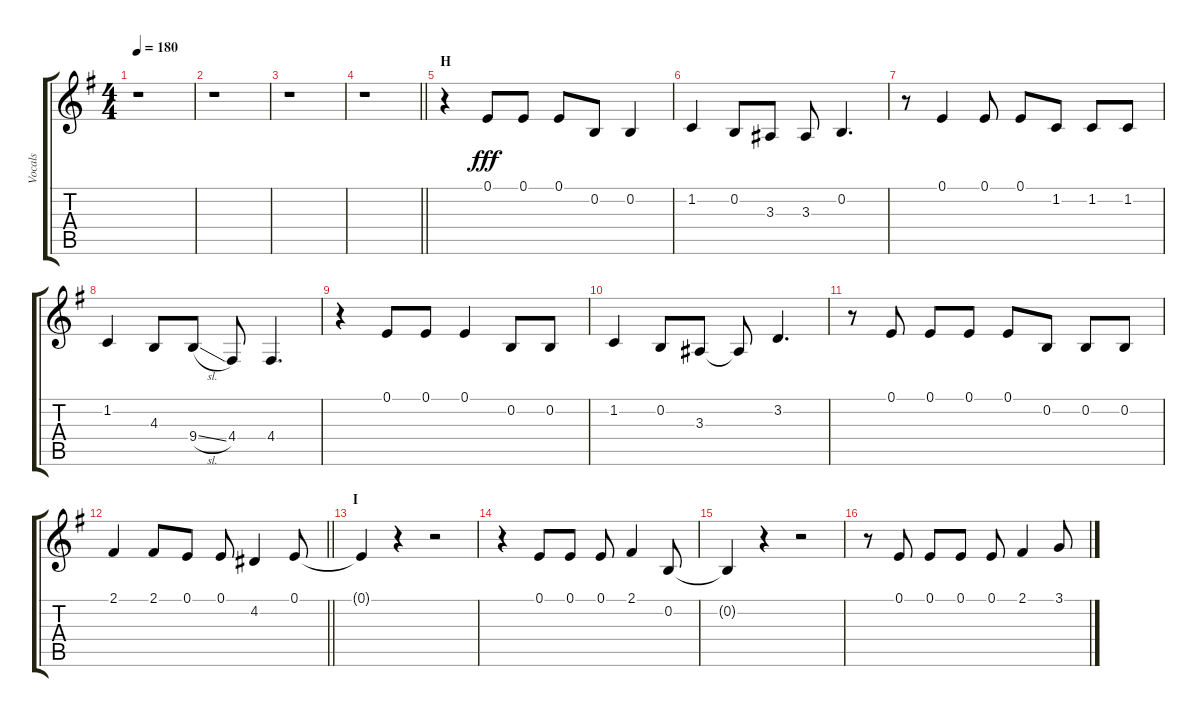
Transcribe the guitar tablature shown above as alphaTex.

\track ("Vocals" "Vocals") {instrument voiceoohs}
\staff {score tabs}
\tuning (E4 B3 G3 D3 A2 E2) {hide}
\ts (4 4)
\tempo 180
\clef g2
\ks g
r.1{dy fff} |
r.1 |
r.1 |
\barLineRight lightlight
r.1 |
\section ("" "H")
r.4 0.1.8 0.1.8 0.1.8 0.2.8 0.2.4 |
1.2.4 0.2.8 3.3.8 3.3.8 0.2.4{d} |
r.8 0.1.4 0.1.8 0.1.8 1.2.8 1.2.8 1.2.8 |
1.2.4 4.3.8 9.4{sl}.8 4.4.8 4.4.4{d} |
r.4 0.1.8 0.1.8 0.1.4 0.2.8 0.2.8 |
1.2.4 0.2.8 3.3.8 3.3{t}.8 3.2.4{d} |
r.8 0.1.8 0.1.8 0.1.8 0.1.8 0.2.8 0.2.8 0.2.8 |
\barLineRight lightlight
2.1.4 2.1.8 0.1.8 0.1.8 4.2.4 0.1.8 |
\section ("" "I")
0.1{t}.4 r.4 r.2 |
r.4 0.1.8 0.1.8 0.1.8 2.1.4 0.2.8 |
0.2{t}.4 r.4 r.2 |
r.8 0.1.8 0.1.8 0.1.8 0.1.8 2.1.4 3.1.8
